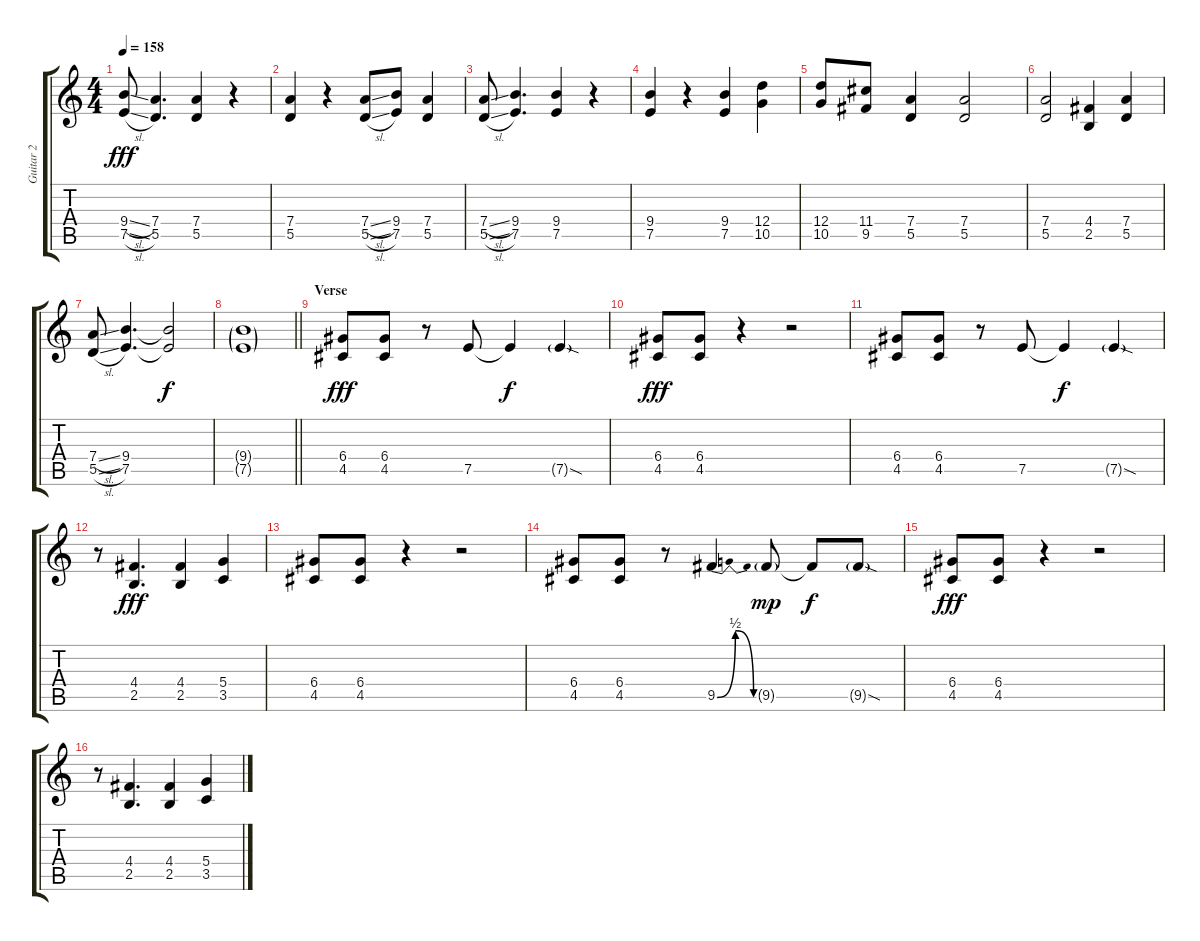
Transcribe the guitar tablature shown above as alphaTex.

\track ("Guitar 2" "Guitar 2") {instrument distortionguitar}
\staff {score tabs}
\tuning (E4 B3 G3 D3 A2 E2) {hide}
\ts (4 4)
\tempo 158
\clef g2
\ks c
(9.4{sl} 7.5{sl}).8{dy fff} (7.4 5.5).4{d} (7.4 5.5).4 r.4 |
(7.4 5.5).4 r.4 (7.4{sl} 5.5{sl}).8 (9.4 7.5).8 (7.4 5.5).4 |
(7.4{sl} 5.5{sl}).8 (9.4 7.5).4{d} (9.4 7.5).4 r.4 |
(9.4 7.5).4 r.4 (9.4 7.5).4 (12.4 10.5).4 |
(12.4 10.5).8 (11.4 9.5).8 (7.4 5.5).4 (7.4 5.5).2 |
(7.4 5.5).2 (4.4 2.5).4 (7.4 5.5).4 |
(7.4{sl} 5.5{sl}).8 (9.4 7.5).4{d} (9.4{t} 7.5{t}).2{dy f} |
\barLineRight lightlight
(9.4{g} 7.5{g}).1 |
\section ("" "Verse")
(6.4 4.5).8{dy fff} (6.4 4.5).8 r.8 7.5.8 7.5{t}.4{dy f} 7.5{sod g}.4 |
(6.4 4.5).8{dy fff} (6.4 4.5).8 r.4 r.2 |
(6.4 4.5).8 (6.4 4.5).8 r.8 7.5.8 7.5{t}.4{dy f} 7.5{sod g}.4 |
r.8 (4.4 2.5).4{d dy fff} (4.4 2.5).4 (5.4 3.5).4 |
(6.4 4.5).8 (6.4 4.5).8 r.4 r.2 |
(6.4 4.5).8 (6.4 4.5).8 r.8 9.5{be (bendrelease 0 0 15 2 45 2 60 0)}.4 9.5{g}.8{dy mp} 9.5{t}.8{dy f} 9.5{sod g}.8 |
(6.4 4.5).8{dy fff} (6.4 4.5).8 r.4 r.2 |
r.8 (4.4 2.5).4{d} (4.4 2.5).4 (5.4 3.5).4
